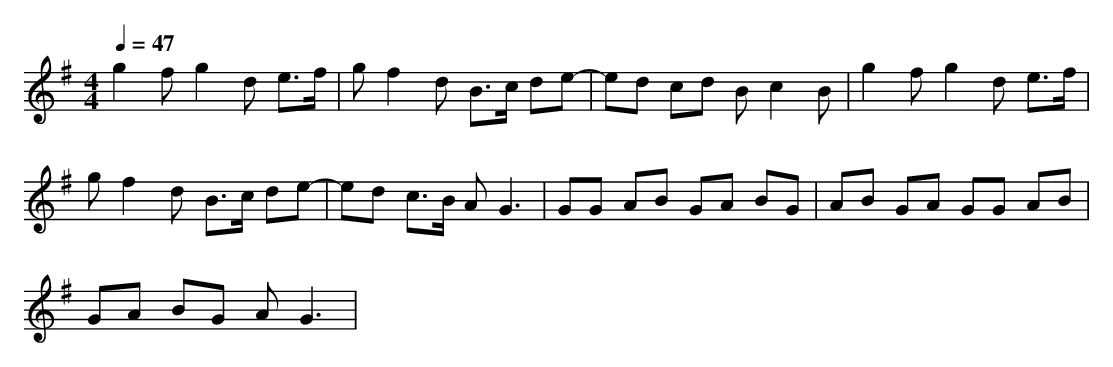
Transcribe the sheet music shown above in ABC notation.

X:1
T:
M: 4/4
L: 1/8
Q:1/4=47
K:G % 1 sharps
g2 fg2d e>f|gf2d B>c de-|ed cd Bc2B|g2 fg2d e>f|
gf2d B>c de-|ed c>B A2<G2|GG AB GA BG|AB GA GG AB|
GA BG A2<G2|
